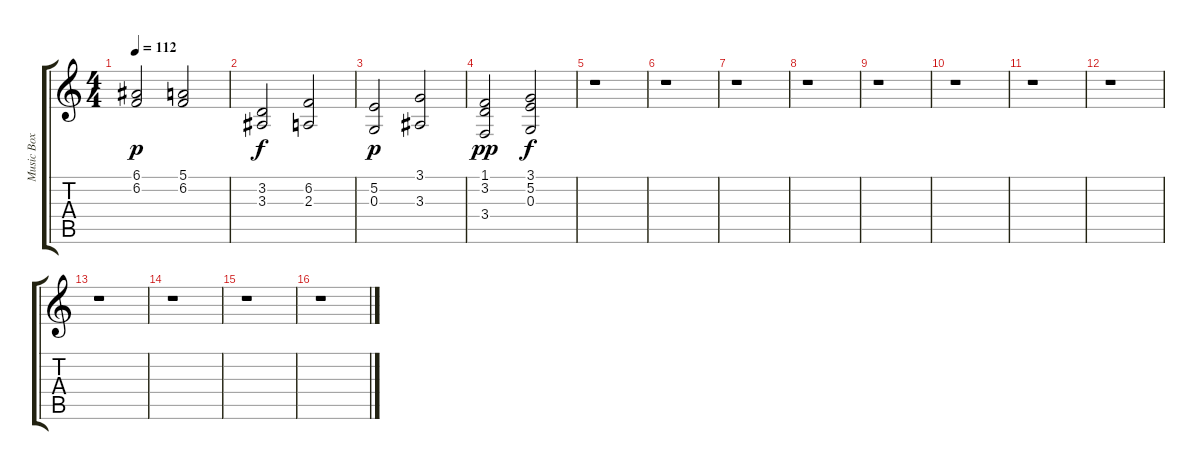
\track ("Music Box" "Music Box") {instrument musicbox}
\staff {score tabs}
\tuning (E4 B3 G3 D3 A2 E2) {hide}
\ts (4 4)
\tempo 112
\clef g2
\ks c
(6.1 6.2).2{dy p} (5.1 6.2).2 |
(3.2 3.3).2{dy f} (6.2 2.3).2 |
(5.2 0.3).2{dy p} (3.1 3.3).2 |
(1.1 3.2 3.4).2{dy pp} (3.1 5.2 0.3).2{dy f} |
r.1 |
r.1 |
r.1 |
r.1 |
r.1 |
r.1 |
r.1 |
r.1 |
r.1 |
r.1 |
r.1 |
r.1
